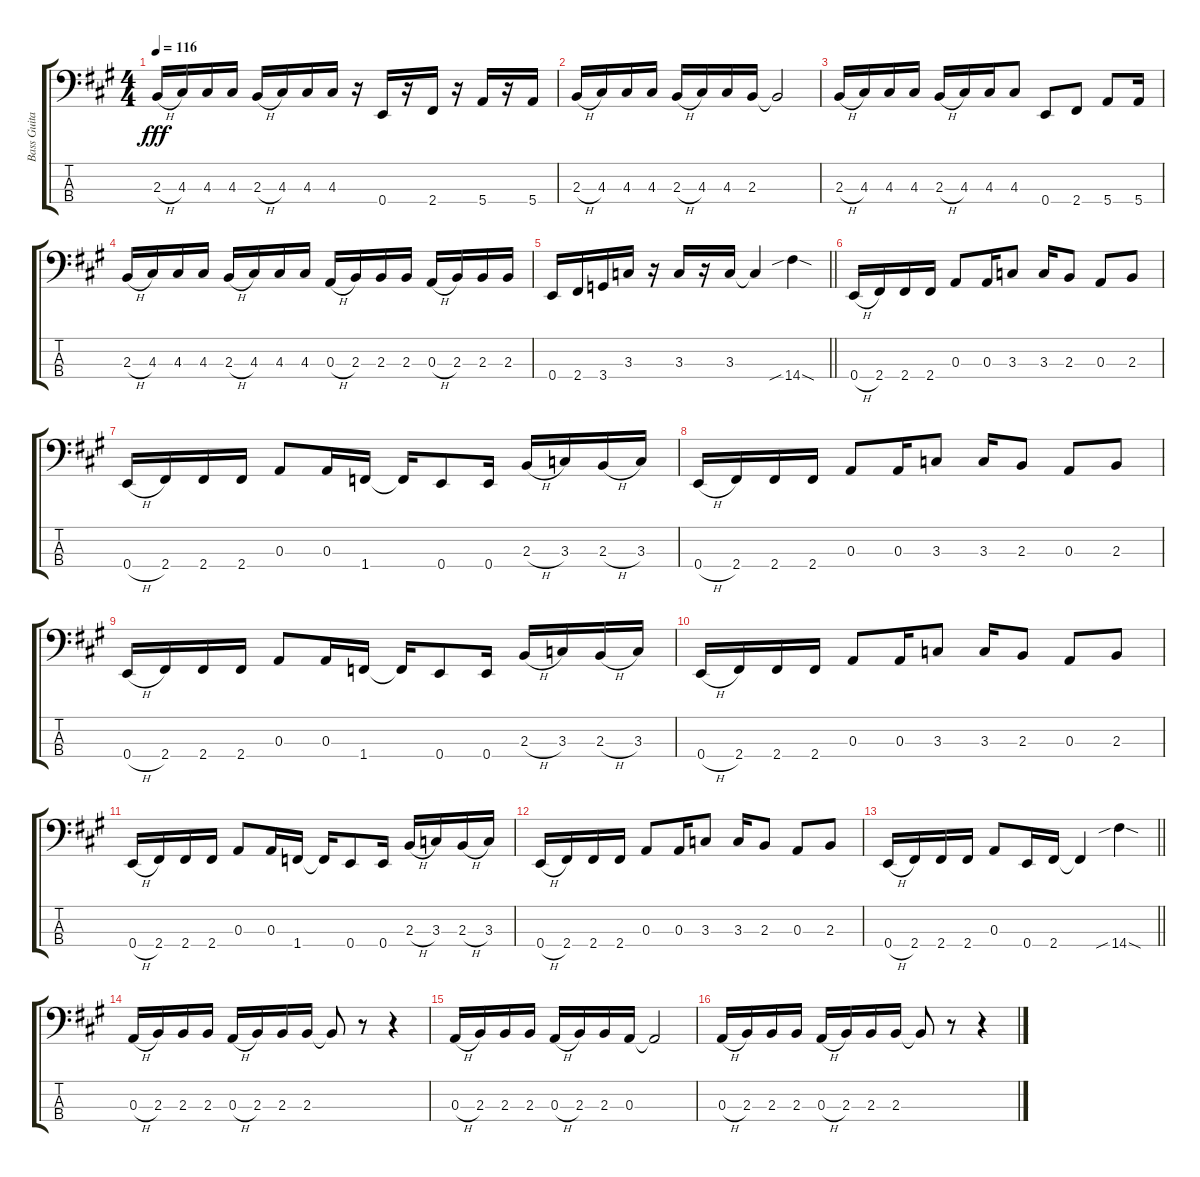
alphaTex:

\track ("Bass Guitar" "Bass Guita") {instrument electricbassfinger}
\staff {score tabs}
\tuning (G2 D2 A1 E1) {hide}
\ts (4 4)
\tempo 116
\clef f4
\ks a
2.3{h}.16{dy fff} 4.3.16 4.3.16 4.3.16 2.3{h}.16 4.3.16 4.3.16 4.3.16 r.16 0.4.16 r.16 2.4.16 r.16 5.4.16 r.16 5.4.16 |
2.3{h}.16 4.3.16 4.3.16 4.3.16 2.3{h}.16 4.3.16 4.3.16 2.3.16 2.3{t}.2 |
2.3{h}.16 4.3.16 4.3.16 4.3.16 2.3{h}.16 4.3.16 4.3.16 4.3.8 0.4.8 2.4.8 5.4.8 5.4.16 |
2.3{h}.16 4.3.16 4.3.16 4.3.16 2.3{h}.16 4.3.16 4.3.16 4.3.16 0.3{h}.16 2.3.16 2.3.16 2.3.16 0.3{h}.16 2.3.16 2.3.16 2.3.16 |
\barLineRight lightlight
0.4.16 2.4.16 3.4.16 3.3.16 r.16 3.3.16 r.16 3.3.16 3.3{t}.4 14.4{sib sod}.4 |
0.4{h}.16 2.4.16 2.4.16 2.4.16 0.3.8 0.3.16 3.3.8 3.3.16 2.3.8 0.3.8 2.3.8 |
0.4{h}.16 2.4.16 2.4.16 2.4.16 0.3.8 0.3.16 1.4.16 1.4{t}.16 0.4.8 0.4.16 2.3{h}.16 3.3.16 2.3{h}.16 3.3.16 |
0.4{h}.16 2.4.16 2.4.16 2.4.16 0.3.8 0.3.16 3.3.8 3.3.16 2.3.8 0.3.8 2.3.8 |
0.4{h}.16 2.4.16 2.4.16 2.4.16 0.3.8 0.3.16 1.4.16 1.4{t}.16 0.4.8 0.4.16 2.3{h}.16 3.3.16 2.3{h}.16 3.3.16 |
0.4{h}.16 2.4.16 2.4.16 2.4.16 0.3.8 0.3.16 3.3.8 3.3.16 2.3.8 0.3.8 2.3.8 |
0.4{h}.16 2.4.16 2.4.16 2.4.16 0.3.8 0.3.16 1.4.16 1.4{t}.16 0.4.8 0.4.16 2.3{h}.16 3.3.16 2.3{h}.16 3.3.16 |
0.4{h}.16 2.4.16 2.4.16 2.4.16 0.3.8 0.3.16 3.3.8 3.3.16 2.3.8 0.3.8 2.3.8 |
\barLineRight lightlight
0.4{h}.16 2.4.16 2.4.16 2.4.16 0.3.8 0.4.16 2.4.16 2.4{t}.4 14.4{sib sod}.4 |
0.3{h}.16 2.3.16 2.3.16 2.3.16 0.3{h}.16 2.3.16 2.3.16 2.3.16 2.3{t}.8 r.8 r.4 |
0.3{h}.16 2.3.16 2.3.16 2.3.16 0.3{h}.16 2.3.16 2.3.16 0.3.16 0.3{t}.2 |
0.3{h}.16 2.3.16 2.3.16 2.3.16 0.3{h}.16 2.3.16 2.3.16 2.3.16 2.3{t}.8 r.8 r.4
